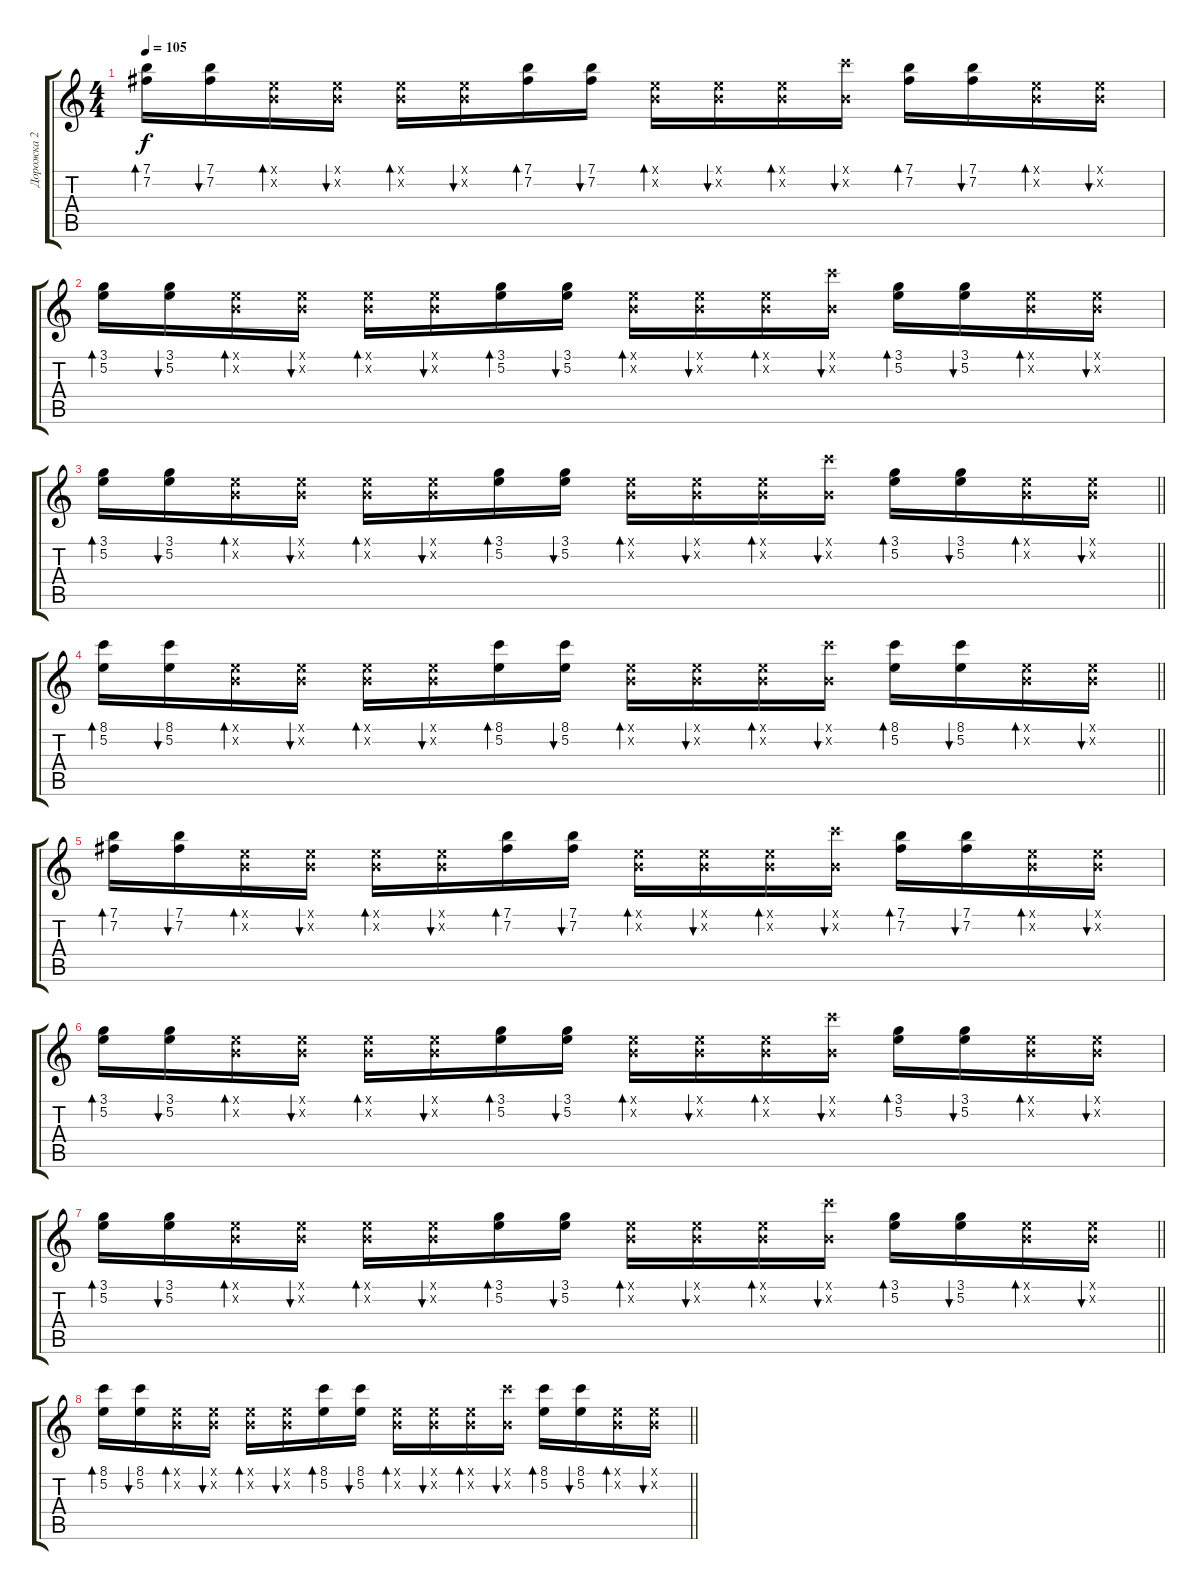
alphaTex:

\track ("Дорожка 2" "Дорожка 2") {instrument acousticguitarsteel}
\staff {score tabs}
\tuning (E4 B3 G3 D3 A2 E2) {hide}
\ts (4 4)
\tempo 105
\clef g2
\ks c
(7.1 7.2).16{bd 30 dy f} (7.1 7.2).16{bu 30} (0.1{x} 0.2{x}).16{bd 30} (0.1{x} 0.2{x}).16{bu 30} (0.1{x} 0.2{x}).16{bd 30} (0.1{x} 0.2{x}).16{bu 30} (7.1 7.2).16{bd 30} (7.1 7.2).16{bu 30} (0.1{x} 0.2{x}).16{bd 30} (0.1{x} 0.2{x}).16{bu 30} (0.1{x} 0.2{x}).16{bd 30} (8.1{x} 0.2{x}).16{bu 30} (7.1 7.2).16{bd 30} (7.1 7.2).16{bu 30} (0.1{x} 0.2{x}).16{bd 30} (0.1{x} 0.2{x}).16{bu 30} |
(3.1 5.2).16{bd 30} (3.1 5.2).16{bu 30} (0.1{x} 0.2{x}).16{bd 30} (0.1{x} 0.2{x}).16{bu 30} (0.1{x} 0.2{x}).16{bd 30} (0.1{x} 0.2{x}).16{bu 30} (3.1 5.2).16{bd 30} (3.1 5.2).16{bu 30} (0.1{x} 0.2{x}).16{bd 30} (0.1{x} 0.2{x}).16{bu 30} (0.1{x} 0.2{x}).16{bd 30} (8.1{x} 0.2{x}).16{bu 30} (3.1 5.2).16{bd 30} (3.1 5.2).16{bu 30} (0.1{x} 0.2{x}).16{bd 30} (0.1{x} 0.2{x}).16{bu 30} |
\barLineRight lightlight
(3.1 5.2).16{bd 30} (3.1 5.2).16{bu 30} (0.1{x} 0.2{x}).16{bd 30} (0.1{x} 0.2{x}).16{bu 30} (0.1{x} 0.2{x}).16{bd 30} (0.1{x} 0.2{x}).16{bu 30} (3.1 5.2).16{bd 30} (3.1 5.2).16{bu 30} (0.1{x} 0.2{x}).16{bd 30} (0.1{x} 0.2{x}).16{bu 30} (0.1{x} 0.2{x}).16{bd 30} (8.1{x} 0.2{x}).16{bu 30} (3.1 5.2).16{bd 30} (3.1 5.2).16{bu 30} (0.1{x} 0.2{x}).16{bd 30} (0.1{x} 0.2{x}).16{bu 30} |
\barLineRight lightlight
(8.1 5.2).16{bd 30} (8.1 5.2).16{bu 30} (0.1{x} 0.2{x}).16{bd 30} (0.1{x} 0.2{x}).16{bu 30} (0.1{x} 0.2{x}).16{bd 30} (0.1{x} 0.2{x}).16{bu 30} (8.1 5.2).16{bd 30} (8.1 5.2).16{bu 30} (0.1{x} 0.2{x}).16{bd 30} (0.1{x} 0.2{x}).16{bu 30} (0.1{x} 0.2{x}).16{bd 30} (8.1{x} 0.2{x}).16{bu 30} (8.1 5.2).16{bd 30} (8.1 5.2).16{bu 30} (0.1{x} 0.2{x}).16{bd 30} (0.1{x} 0.2{x}).16{bu 30} |
(7.1 7.2).16{bd 30} (7.1 7.2).16{bu 30} (0.1{x} 0.2{x}).16{bd 30} (0.1{x} 0.2{x}).16{bu 30} (0.1{x} 0.2{x}).16{bd 30} (0.1{x} 0.2{x}).16{bu 30} (7.1 7.2).16{bd 30} (7.1 7.2).16{bu 30} (0.1{x} 0.2{x}).16{bd 30} (0.1{x} 0.2{x}).16{bu 30} (0.1{x} 0.2{x}).16{bd 30} (8.1{x} 0.2{x}).16{bu 30} (7.1 7.2).16{bd 30} (7.1 7.2).16{bu 30} (0.1{x} 0.2{x}).16{bd 30} (0.1{x} 0.2{x}).16{bu 30} |
(3.1 5.2).16{bd 30} (3.1 5.2).16{bu 30} (0.1{x} 0.2{x}).16{bd 30} (0.1{x} 0.2{x}).16{bu 30} (0.1{x} 0.2{x}).16{bd 30} (0.1{x} 0.2{x}).16{bu 30} (3.1 5.2).16{bd 30} (3.1 5.2).16{bu 30} (0.1{x} 0.2{x}).16{bd 30} (0.1{x} 0.2{x}).16{bu 30} (0.1{x} 0.2{x}).16{bd 30} (8.1{x} 0.2{x}).16{bu 30} (3.1 5.2).16{bd 30} (3.1 5.2).16{bu 30} (0.1{x} 0.2{x}).16{bd 30} (0.1{x} 0.2{x}).16{bu 30} |
\barLineRight lightlight
(3.1 5.2).16{bd 30} (3.1 5.2).16{bu 30} (0.1{x} 0.2{x}).16{bd 30} (0.1{x} 0.2{x}).16{bu 30} (0.1{x} 0.2{x}).16{bd 30} (0.1{x} 0.2{x}).16{bu 30} (3.1 5.2).16{bd 30} (3.1 5.2).16{bu 30} (0.1{x} 0.2{x}).16{bd 30} (0.1{x} 0.2{x}).16{bu 30} (0.1{x} 0.2{x}).16{bd 30} (8.1{x} 0.2{x}).16{bu 30} (3.1 5.2).16{bd 30} (3.1 5.2).16{bu 30} (0.1{x} 0.2{x}).16{bd 30} (0.1{x} 0.2{x}).16{bu 30} |
\barLineRight lightlight
(8.1 5.2).16{bd 30} (8.1 5.2).16{bu 30} (0.1{x} 0.2{x}).16{bd 30} (0.1{x} 0.2{x}).16{bu 30} (0.1{x} 0.2{x}).16{bd 30} (0.1{x} 0.2{x}).16{bu 30} (8.1 5.2).16{bd 30} (8.1 5.2).16{bu 30} (0.1{x} 0.2{x}).16{bd 30} (0.1{x} 0.2{x}).16{bu 30} (0.1{x} 0.2{x}).16{bd 30} (8.1{x} 0.2{x}).16{bu 30} (8.1 5.2).16{bd 30} (8.1 5.2).16{bu 30} (0.1{x} 0.2{x}).16{bd 30} (0.1{x} 0.2{x}).16{bu 30}
